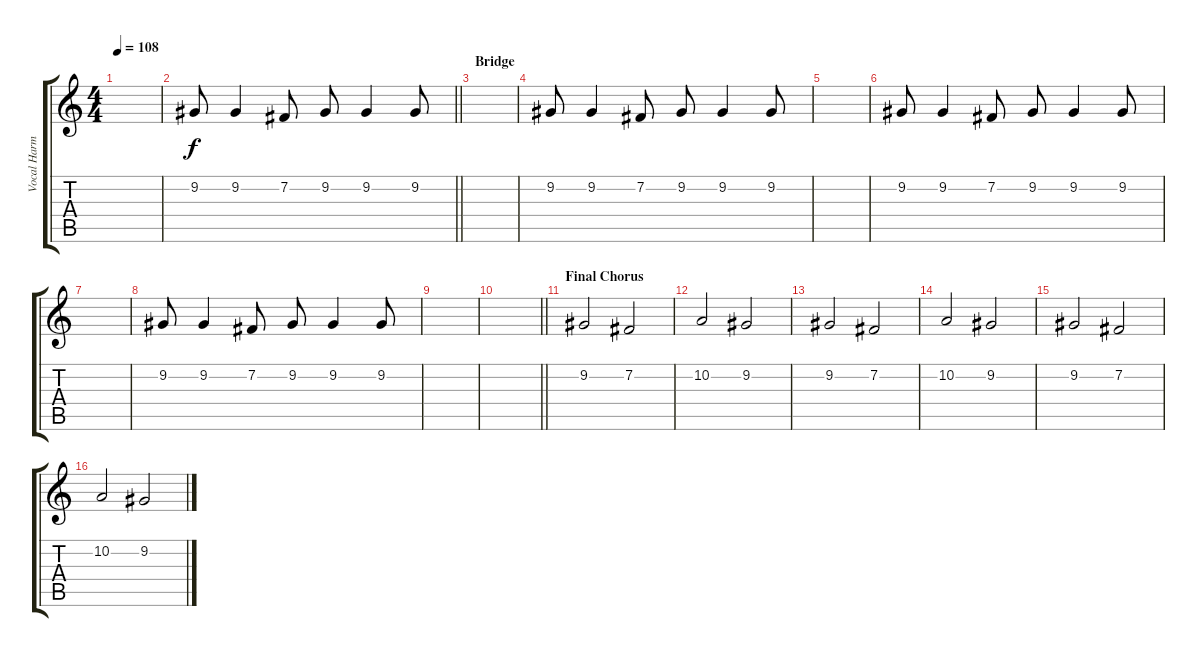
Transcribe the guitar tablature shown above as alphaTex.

\track ("Vocal Harmony" "Vocal Harm") {instrument harmonica}
\staff {score tabs}
\tuning (E4 B3 G3 D3 A2 E2) {hide}
\ts (4 4)
\tempo 108
\clef g2
\ks c
|
\barLineRight lightlight
9.2.8 9.2.4 7.2.8 9.2.8 9.2.4 9.2.8 |
\section ("" "Bridge")
|
9.2.8 9.2.4 7.2.8 9.2.8 9.2.4 9.2.8 |
|
9.2.8 9.2.4 7.2.8 9.2.8 9.2.4 9.2.8 |
|
9.2.8 9.2.4 7.2.8 9.2.8 9.2.4 9.2.8 |
|
\barLineRight lightlight
|
\section ("" "Final Chorus")
9.2.2 7.2.2 |
10.2.2 9.2.2 |
9.2.2 7.2.2 |
10.2.2 9.2.2 |
9.2.2 7.2.2 |
10.2.2 9.2.2
